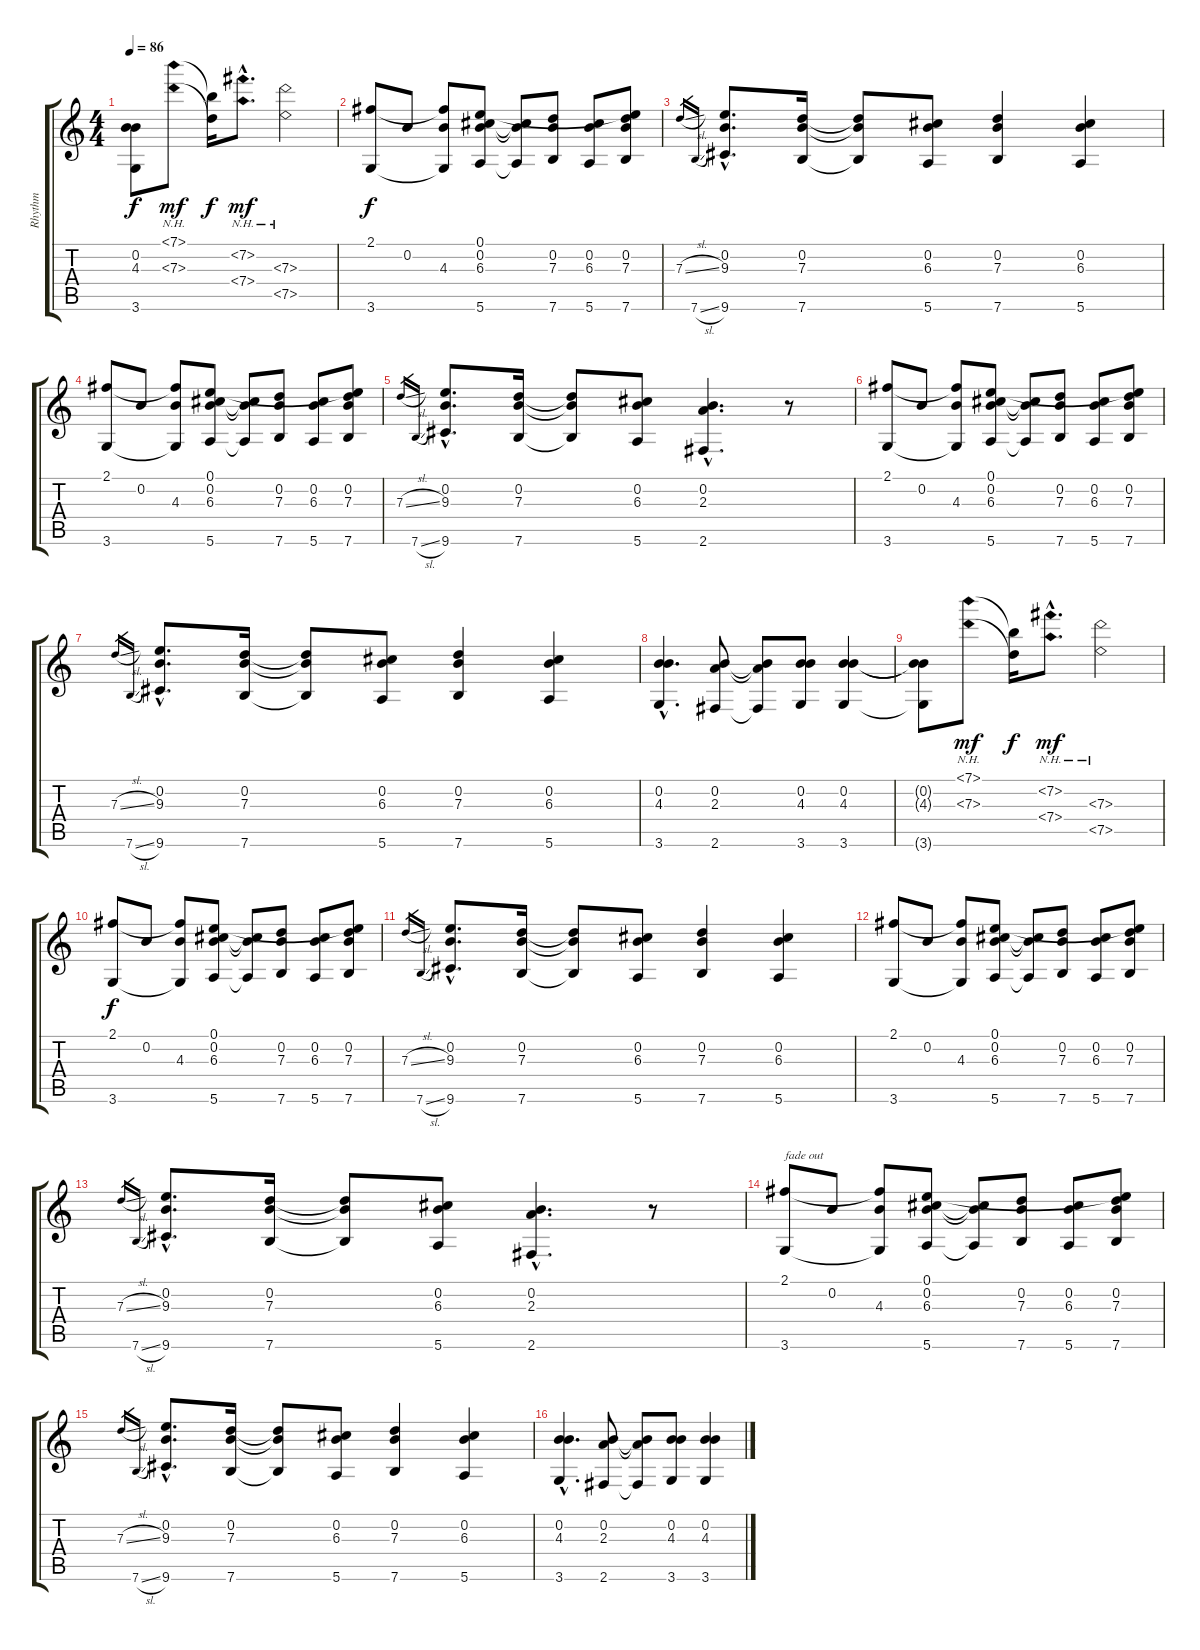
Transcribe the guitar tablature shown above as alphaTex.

\track ("Rhythm" "Rhythm") {instrument electricguitarjazz}
\staff {score tabs}
\tuning (E4 B3 G3 D3 A2 E2) {hide}
\ts (4 4)
\tempo 86
\clef g2
\ks c
(0.2{t} 4.3{t} 3.6{t}).8{dy f} (7.1{nh} 7.3{nh}).8{dy mf} (7.1{t} 7.3{t}).16{dy f} (7.2{nh hac} 7.4{nh hac}).8{d dy mf} (7.3{nh} 7.5{nh}).2 |
(2.1 3.6).8{dy f} 0.2.8 (2.1{t} 4.3 3.6{t}).8 (0.1 0.2 6.3 5.6).8 (0.2{t} 6.3{t} 5.6{t}).8 (0.2 7.3 7.6).8 (0.2 6.3 5.6).8 (0.1{t} 0.2 7.3 7.6).8 |
7.3{sl}.16{gr} 7.6{sl}.16{gr} (0.2{hac} 9.3{hac} 9.6{hac}).8{d} (0.2 7.3 7.6).16 (0.2{t} 7.3{t} 7.6{t}).8 (0.2 6.3 5.6).8 (0.2 7.3 7.6).4 (0.2 6.3 5.6).4 |
(2.1 3.6).8 0.2.8 (2.1{t} 4.3 3.6{t}).8 (0.1 0.2 6.3 5.6).8 (0.2{t} 6.3{t} 5.6{t}).8 (0.2 7.3 7.6).8 (0.2 6.3 5.6).8 (0.1{t} 0.2 7.3 7.6).8 |
7.3{sl}.16{gr} 7.6{sl}.16{gr} (0.2{hac} 9.3{hac} 9.6{hac}).8{d} (0.2 7.3 7.6).16 (0.2{t} 7.3{t} 7.6{t}).8 (0.2 6.3 5.6).8 (0.2{hac} 2.3{hac} 2.6{hac}).4{d} r.8 |
(2.1 3.6).8 0.2.8 (2.1{t} 4.3 3.6{t}).8 (0.1 0.2 6.3 5.6).8 (0.2{t} 6.3{t} 5.6{t}).8 (0.2 7.3 7.6).8 (0.2 6.3 5.6).8 (0.1{t} 0.2 7.3 7.6).8 |
7.3{sl}.16{gr} 7.6{sl}.16{gr} (0.2{hac} 9.3{hac} 9.6{hac}).8{d} (0.2 7.3 7.6).16 (0.2{t} 7.3{t} 7.6{t}).8 (0.2 6.3 5.6).8 (0.2 7.3 7.6).4 (0.2 6.3 5.6).4 |
(0.2{hac} 4.3{hac} 3.6{hac}).4{d} (0.2 2.3 2.6).8 (0.2{t} 2.3{t} 2.6{t}).8 (0.2 4.3 3.6).8 (0.2 4.3 3.6).4 |
(0.2{t} 4.3{t} 3.6{t}).8 (7.1{nh} 7.3{nh}).8{dy mf} (7.1{t} 7.3{t}).16{dy f} (7.2{nh hac} 7.4{nh hac}).8{d dy mf} (7.3{nh} 7.5{nh}).2 |
(2.1 3.6).8{dy f} 0.2.8 (2.1{t} 4.3 3.6{t}).8 (0.1 0.2 6.3 5.6).8 (0.2{t} 6.3{t} 5.6{t}).8 (0.2 7.3 7.6).8 (0.2 6.3 5.6).8 (0.1{t} 0.2 7.3 7.6).8 |
7.3{sl}.16{gr} 7.6{sl}.16{gr} (0.2{hac} 9.3{hac} 9.6{hac}).8{d} (0.2 7.3 7.6).16 (0.2{t} 7.3{t} 7.6{t}).8 (0.2 6.3 5.6).8 (0.2 7.3 7.6).4 (0.2 6.3 5.6).4 |
(2.1 3.6).8 0.2.8 (2.1{t} 4.3 3.6{t}).8 (0.1 0.2 6.3 5.6).8 (0.2{t} 6.3{t} 5.6{t}).8 (0.2 7.3 7.6).8 (0.2 6.3 5.6).8 (0.1{t} 0.2 7.3 7.6).8 |
7.3{sl}.16{gr} 7.6{sl}.16{gr} (0.2{hac} 9.3{hac} 9.6{hac}).8{d} (0.2 7.3 7.6).16 (0.2{t} 7.3{t} 7.6{t}).8 (0.2 6.3 5.6).8 (0.2{hac} 2.3{hac} 2.6{hac}).4{d} r.8 |
(2.1 3.6).8{txt "fade out" volume 8} 0.2.8 (2.1{t} 4.3 3.6{t}).8 (0.1 0.2 6.3 5.6).8 (0.2{t} 6.3{t} 5.6{t}).8 (0.2 7.3 7.6).8 (0.2 6.3 5.6).8 (0.1{t} 0.2 7.3 7.6).8 |
7.3{sl}.16{gr} 7.6{sl}.16{gr} (0.2{hac} 9.3{hac} 9.6{hac}).8{d} (0.2 7.3 7.6).16 (0.2{t} 7.3{t} 7.6{t}).8 (0.2 6.3 5.6).8 (0.2 7.3 7.6).4 (0.2 6.3 5.6).4 |
(0.2{hac} 4.3{hac} 3.6{hac}).4{d} (0.2 2.3 2.6).8 (0.2{t} 2.3{t} 2.6{t}).8 (0.2 4.3 3.6).8 (0.2 4.3 3.6).4
